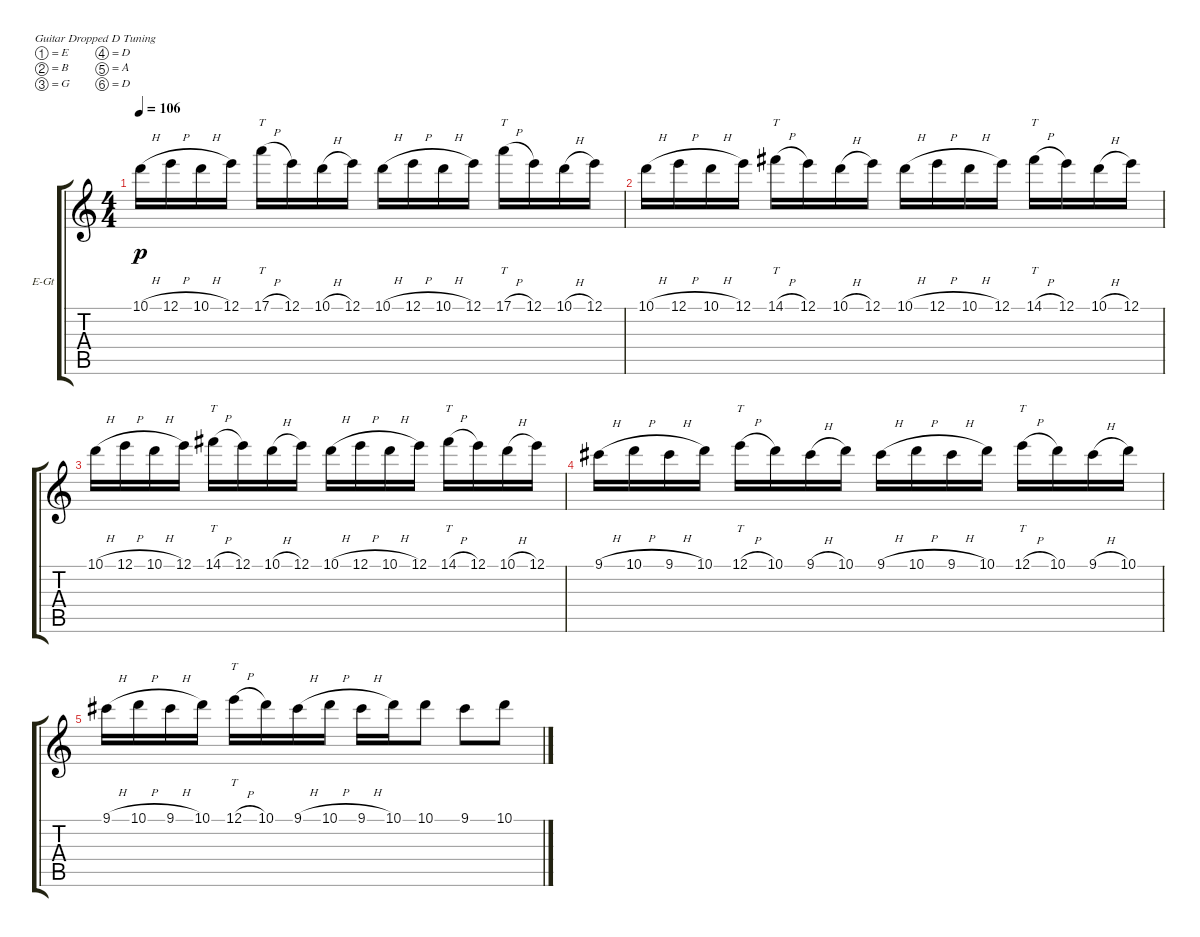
\defaultSystemsLayout 4
\bracketExtendMode groupsimilarinstruments
\firstSystemTrackNameOrientation horizontal
\otherSystemsTrackNameOrientation horizontal
\track ("Extra Lead" "E-Gt") {instrument electricguitarclean}
\staff {score tabs}
\tuning (E4 B3 G3 D3 A2 D2)
\ts (4 4)
\tempo 106
\clef g2
\ks c
10.1{h}.16{dy p} 12.1{h}.16 10.1{h}.16 12.1.16 17.1{h}.16{tt} 12.1.16 10.1{h}.16 12.1.16 10.1{h}.16 12.1{h}.16 10.1{h}.16 12.1.16 17.1{h}.16{tt} 12.1.16 10.1{h}.16 12.1.16 |
10.1{h}.16 12.1{h}.16 10.1{h}.16 12.1.16 14.1{h}.16{tt} 12.1.16 10.1{h}.16 12.1.16 10.1{h}.16 12.1{h}.16 10.1{h}.16 12.1.16 14.1{h}.16{tt} 12.1.16 10.1{h}.16 12.1.16 |
10.1{h}.16 12.1{h}.16 10.1{h}.16 12.1.16 14.1{h}.16{tt} 12.1.16 10.1{h}.16 12.1.16 10.1{h}.16 12.1{h}.16 10.1{h}.16 12.1.16 14.1{h}.16{tt} 12.1.16 10.1{h}.16 12.1.16 |
9.1{h}.16 10.1{h}.16 9.1{h}.16 10.1.16 12.1{h}.16{tt} 10.1.16 9.1{h}.16 10.1.16 9.1{h}.16 10.1{h}.16 9.1{h}.16 10.1.16 12.1{h}.16{tt} 10.1.16 9.1{h}.16 10.1.16 |
9.1{h}.16 10.1{h}.16 9.1{h}.16 10.1.16 12.1{h}.16{tt} 10.1.16 9.1{h}.16 10.1{h}.16 9.1{h}.16 10.1.16 10.1.8 9.1.8 10.1.8
